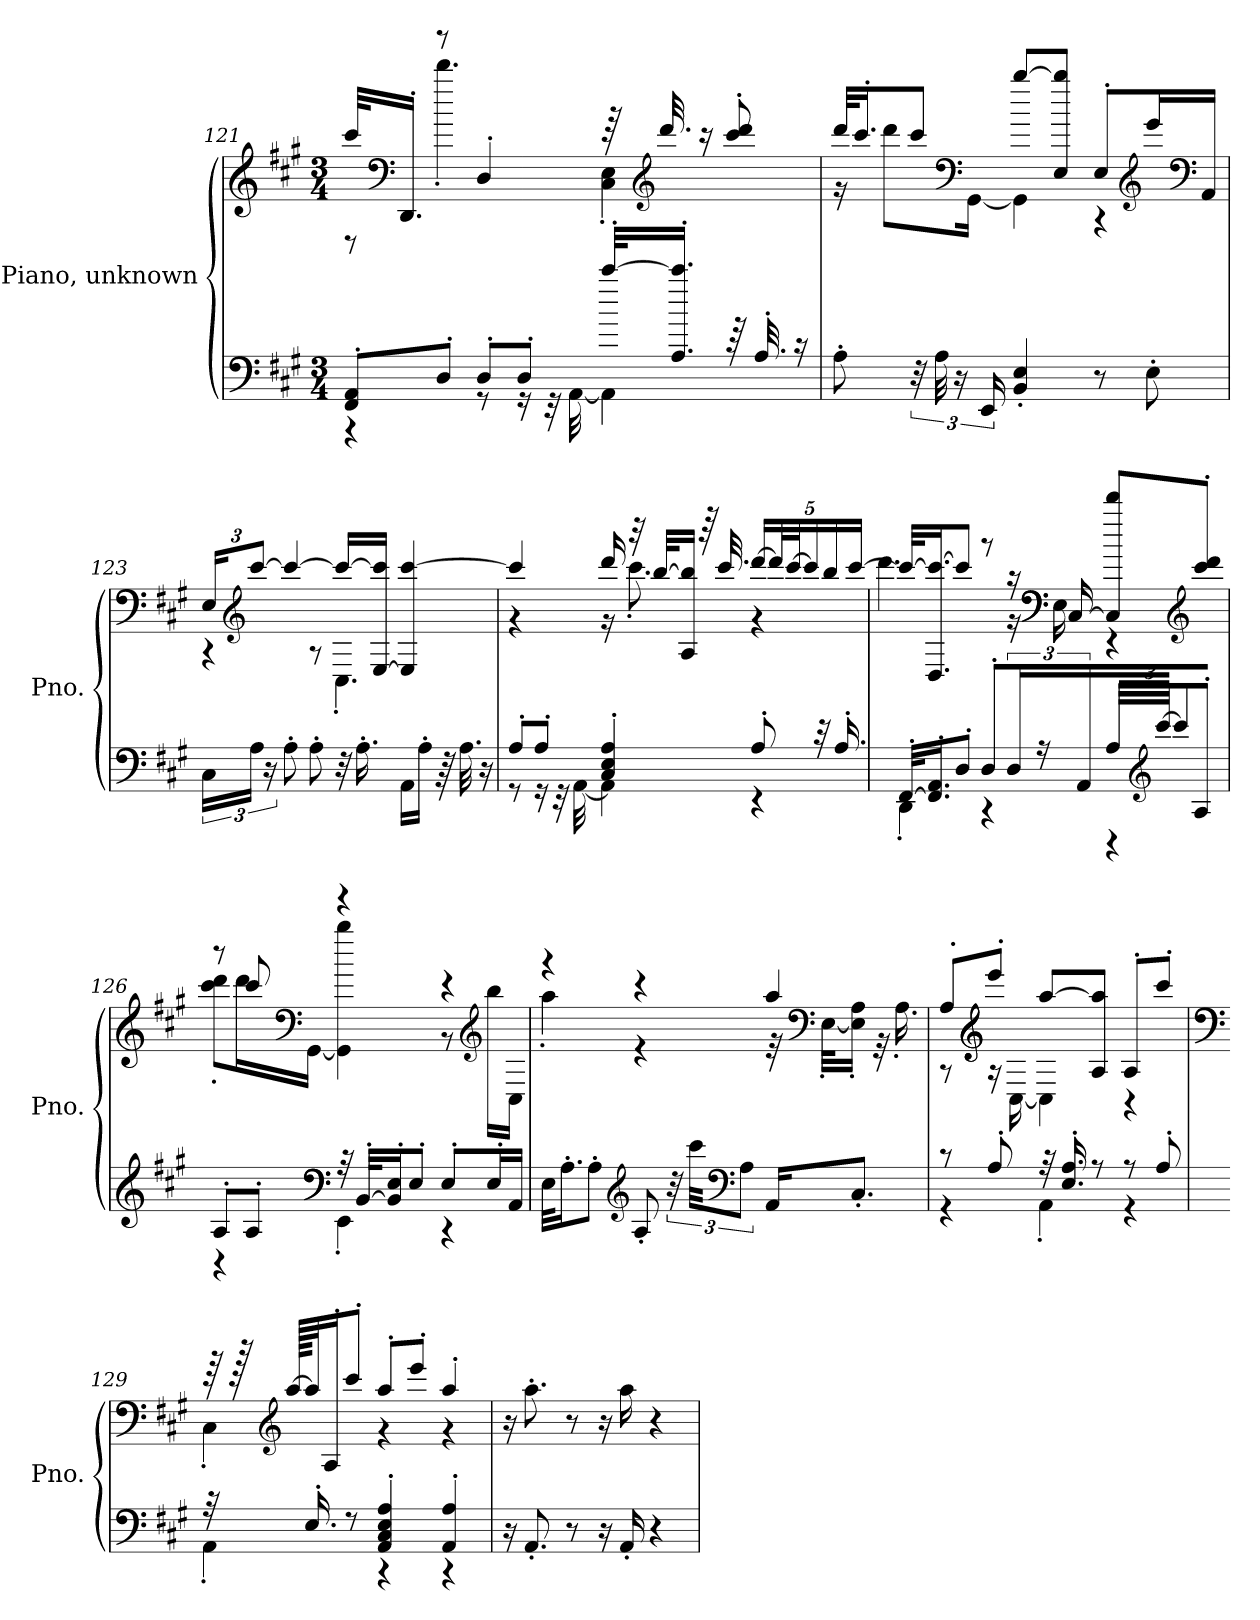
**kern	**kern
*part1	*part1
*staff2	*staff1
*I"Piano, unknown	*
*I'Pno.	*
*clefF4	*clefG2
*k[f#c#g#]	*k[f#c#g#]
*M3/4	*M3/4
=121	=121
*^	*^
8FF#/' 8AA/'L	4r	32ccc#/KLL	8r
*	*	*clefF4	*
.	.	16.DD'/JJ	.
8D'/J	.	8r	4.ddd'\
8D'/L	8r	4D'/	.
8D'/J	16r	.	.
.	32r	.	.
.	[32AA\	.	.
[32ccc#'/KLL	4AA\]	64r	4C#\' 4E\'
*	*	*clefG2	*
.	.	32.ddd/	.
16.A/' 16.ccc#/]'JJ	.	.	.
.	.	16r	.
64r	.	8ccc#/' 8ddd/'	.
32.A'/	.	.	.
16r	.	.	.
*v	*v	*	*
!!LO:LB:g=z	!!
=122	=122	=122
8A'\	32ddd/KLL	16r
.	16.ccc#'/J	.
.	.	8ddd\L
48r	8ccc#/J	.
48A\	.	.
24r	.	.
*	*clefF4	*
.	.	[16GG#\Jk
24EE/	.	.
4BB/' 4E/'	[8bb/L	4GG#\]
.	8E/ 8bb/]J	.
8r	8E'/L	4r
*	*clefG2	*
8E'\	16eee/L	.
*	*clefF4	*
.	16AA/JJ	.
=123	=123	=123
*	*Xbrackettup	*
24C#\LL	24E/KL	4r
*	*clefG2	*
24A\JJ	[12ccc#/J	.
24r	.	.
8A'\	4ccc#/_	.
8A'\	.	8r
32r	16ccc#/LL_	4.C#'\
16.A'\	.	.
.	[16E/ 16ccc#/]JJ	.
16AA\LL	4E/] [4ccc#/	.
16A'\JJ	.	.
64r	.	.
32.A\	.	.
16r	.	.
!!LO:LB:g=z	!!
=124	=124	=124
*^	*	*
8A'/L	8r	4ccc#/]	4r
8A'/J	16r	.	.
.	32r	.	.
.	[32AA\	.	.
4C#/' 4E/' 4A/'	4AA\]	16ddd/	16r
.	.	32r	8.ccc#'\
.	.	[32bb/KLL	.
.	.	16A/ 16bb/]JJ	.
.	.	64r	.
.	.	32.ccc#/	.
8A'/	4r	[20ddd/LL	4r
.	.	40ddd/L]	.
.	.	[40ccc#/J	.
.	.	20ccc#/]	.
32r	.	.	.
.	.	20bb/	.
16.A'/	.	.	.
.	.	[20ccc#/JJ	.
=125	=125	=125	=125
[32FF#'/KLL	4DD'\	32ccc#/KLL_	4.ddd\
16.FF#/]' 16.AA/'J	.	16.D/ 16.ccc#/_J	.
8D'/J	.	8ccc#/J]	.
8D'/L	4r	8r	.
24D/Jk	.	16r	16r
24r	.	.	.
*	*	*clefF4	*
.	.	[16C#/	16E\
24AA/	.	.	.
*Xbrackettup	*	*	*
48A/LLL	4r	8C#/] 8ddd/L	4r
*clefG2	*	*	*
[48ccc#/JJ	.	.	.
12ccc#/]	.	.	.
*	*	*clefG2	*
8A'/J	.	8ccc#/' 8ddd/'J	.
!!LO:LB:g=z	!!
=126	=126	=126	=126
8A'/L	4r	8r	8ccc#\' 8ddd\'L
8A'/J	.	8ccc#/	16ddd\L
*	*	*clefF4	*
.	.	.	[16GG#\JJ
*clefF4	*	*	*
32r	4EE'\	4r	4GG#\] 4bb\
[32BB'/KLL	.	.	.
16BB/]' 16E/'J	.	.	.
8E'/J	.	.	.
8E'/L	4r	4r	8r
*	*	*clefG2	*
16E'/L	.	.	16bb\LL
16AA/JJ	.	.	16C#\JJ
*v	*v	*	*
=127	=127	=127
32E\KLL	4r	4aa'\
16.A'\J	.	.
8A'\J	.	.
*clefG2	*	*
8A'/	4r	4r
*brackettup	*	*
48r	.	.
48ccc#\KKL	.	.
*clefF4	*	*
12A\J	.	.
16AA/KL	4aa/	32r
*	*clefF4	*
.	.	[32E'\KLL
8.C#'/J	.	16E\]' 16A\'JJ
.	.	32r
.	.	16.A'\
!!LO:LB:g=z	!!
=128	=128	=128
*^	*	*
8r	4r	8A'/L	8r
*	*	*clefG2	*
8A'/	.	8eee'/J	16r
.	.	.	[16C#\
32r	4AA'\	[8aa/L	4C#\]
16.E/' 16.A/'	.	.	.
8r	.	8A/ 8aa/]J	.
8r	4r	8A'/L	4r
8A'/	.	8ccc#'/J	.
=129	=129	=129	=129
*	*	*clefF4	*
32r	4AA'\	64r	4C#'\
.	.	128r	.
*	*	*clefG2	*
.	.	[128aa/KKLLL	.
16.E'/	.	32aa/J]	.
.	.	16A'/J	.
8r	.	8ccc#'/J	.
4AA/' 4C#/' 4E/' 4A/'	4r	8aa'/L	4r
.	.	8eee'/J	.
4AA/' 4A/'	4r	4aa'/	4r
*v	*v	*	*
*	*v	*v
=130	=130
16r	16r
8.AA'/	8.aa'\
8r	8r
16r	16r
16AA'/	16aa\
4r	4r
=	=
*-	*-
